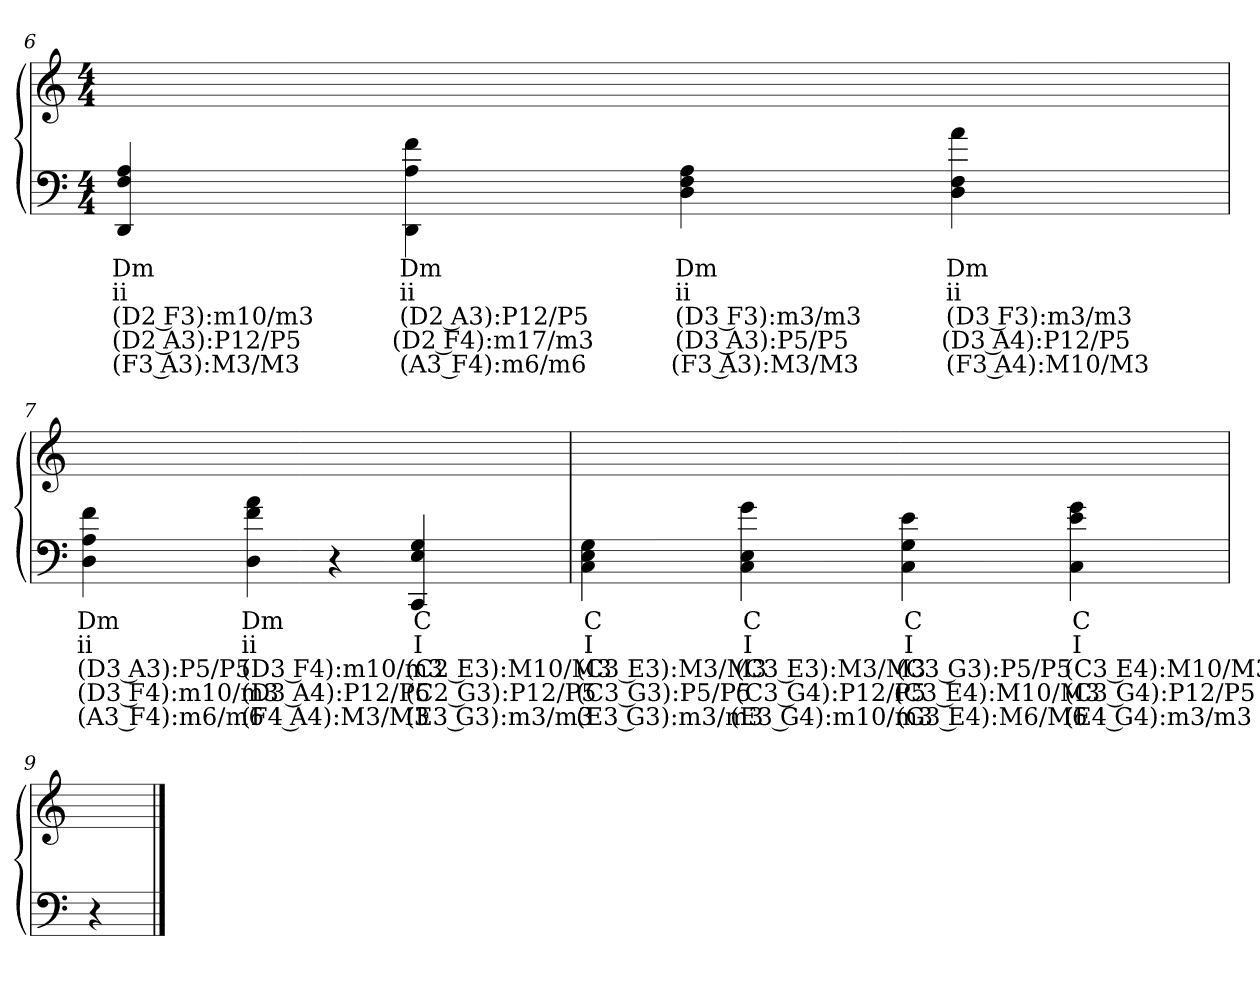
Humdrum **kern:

**kern	**text	**text	**text	**text	**text	**kern
*part2	*part2	*part2	*part2	*part2	*part2	*part1
*staff2	*staff2	*staff2	*staff2	*staff2	*staff2	*staff1
*clefF4	*	*	*	*	*	*clefG2
*k[]	*	*	*	*	*	*k[]
*C:	*	*	*	*	*	*C:
*M4/4	*	*	*	*	*	*M4/4
=6	=6	=6	=6	=6	=6	=6
4DD 4F 4A	Dm	ii	(D2 F3):m10/m3	(D2 A3):P12/P5	(F3 A3):M3/M3	1ryy
4DD 4A 4f	Dm	ii	(D2 A3):P12/P5	(D2 F4):m17/m3	(A3 F4):m6/m6	.
4D 4F 4A	Dm	ii	(D3 F3):m3/m3	(D3 A3):P5/P5	(F3 A3):M3/M3	.
4D 4F 4a	Dm	ii	(D3 F3):m3/m3	(D3 A4):P12/P5	(F3 A4):M10/M3	.
=7	=7	=7	=7	=7	=7	=7
4D 4A 4f	Dm	ii	(D3 A3):P5/P5	(D3 F4):m10/m3	(A3 F4):m6/m6	1ryy
4D 4f 4a	Dm	ii	(D3 F4):m10/m3	(D3 A4):P12/P5	(F4 A4):M3/M3	.
4r	.	.	.	.	.	.
4CC 4E 4G	C	I	(C2 E3):M10/M3	(C2 G3):P12/P5	(E3 G3):m3/m3	.
=8	=8	=8	=8	=8	=8	=8
4C 4E 4G	C	I	(C3 E3):M3/M3	(C3 G3):P5/P5	(E3 G3):m3/m3	1ryy
4C 4E 4g	C	I	(C3 E3):M3/M3	(C3 G4):P12/P5	(E3 G4):m10/m3	.
4C 4G 4e	C	I	(C3 G3):P5/P5	(C3 E4):M10/M3	(G3 E4):M6/M6	.
4C 4e 4g	C	I	(C3 E4):M10/M3	(C3 G4):P12/P5	(E4 G4):m3/m3	.
=9	=9	=9	=9	=9	=9	=9
4r	.	.	.	.	.	4ryy
==	==	==	==	==	==	==
*-	*-	*-	*-	*-	*-	*-
